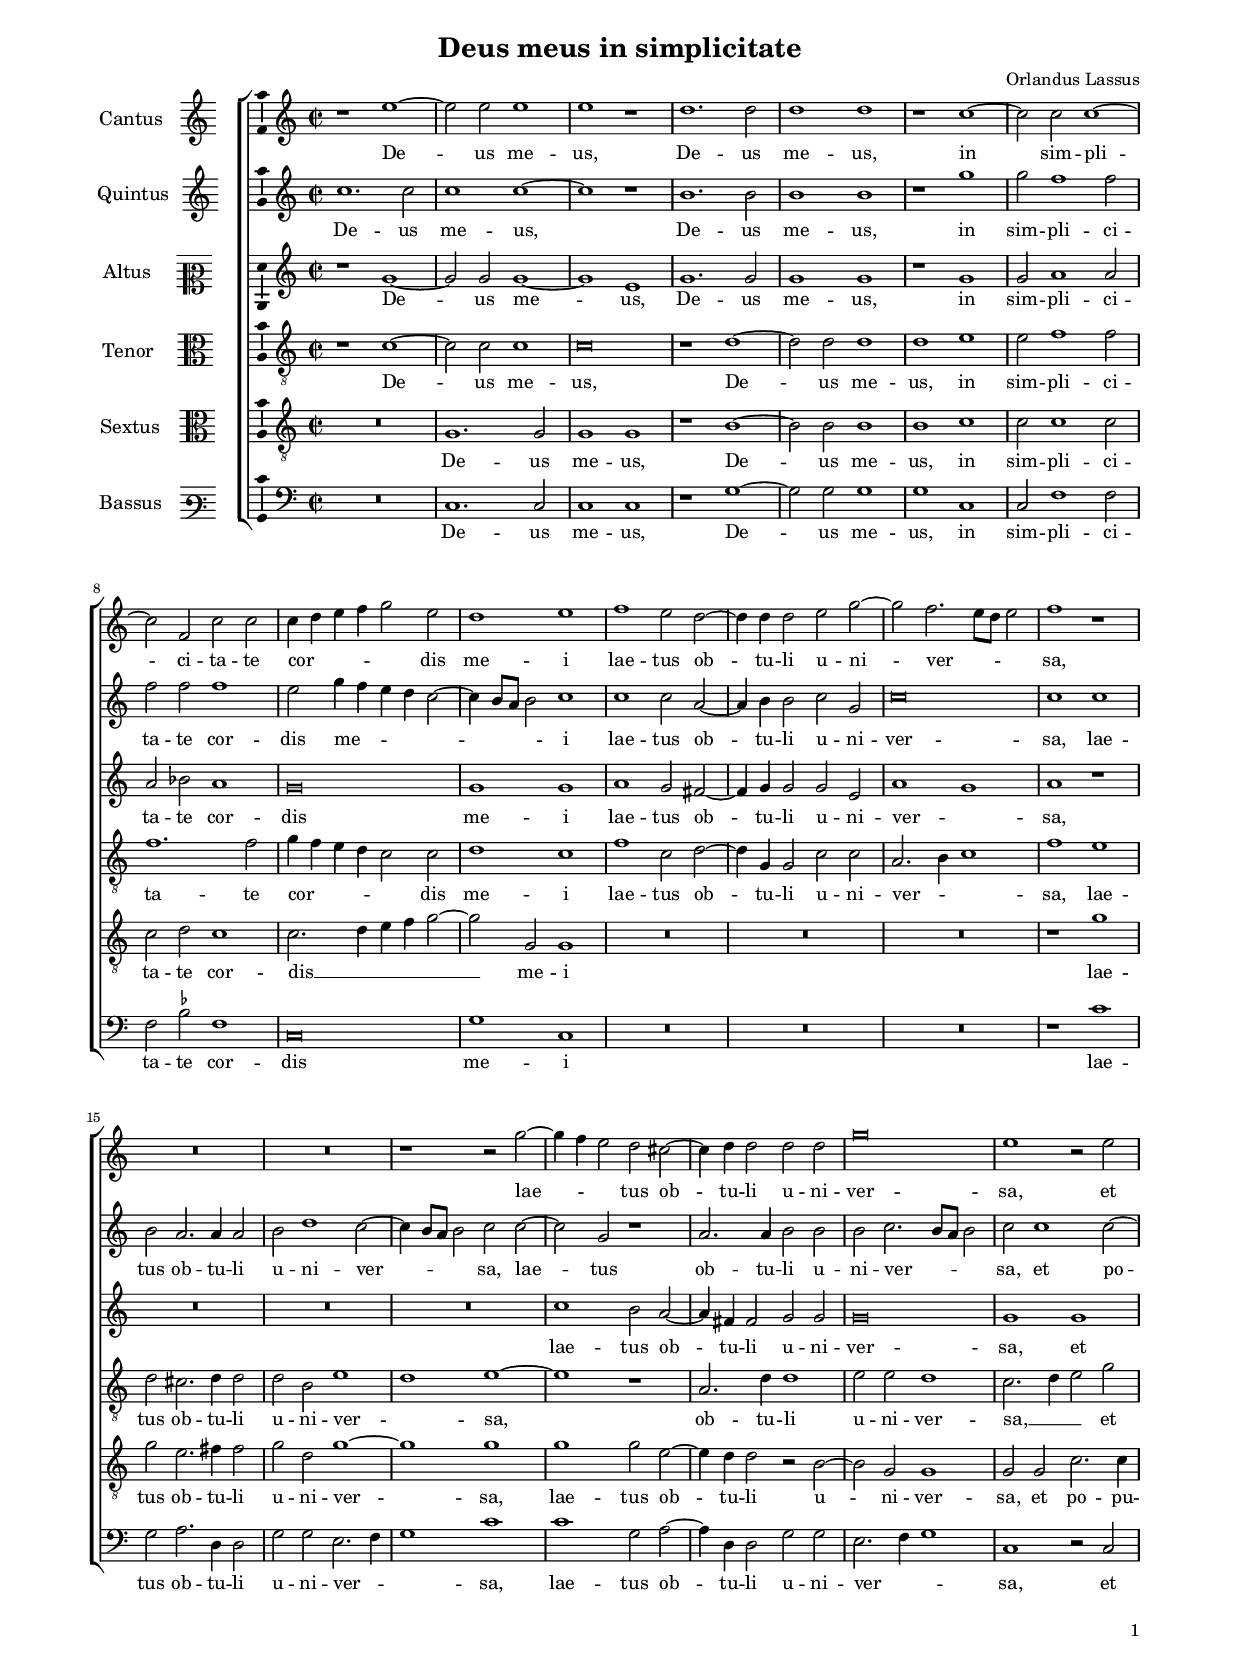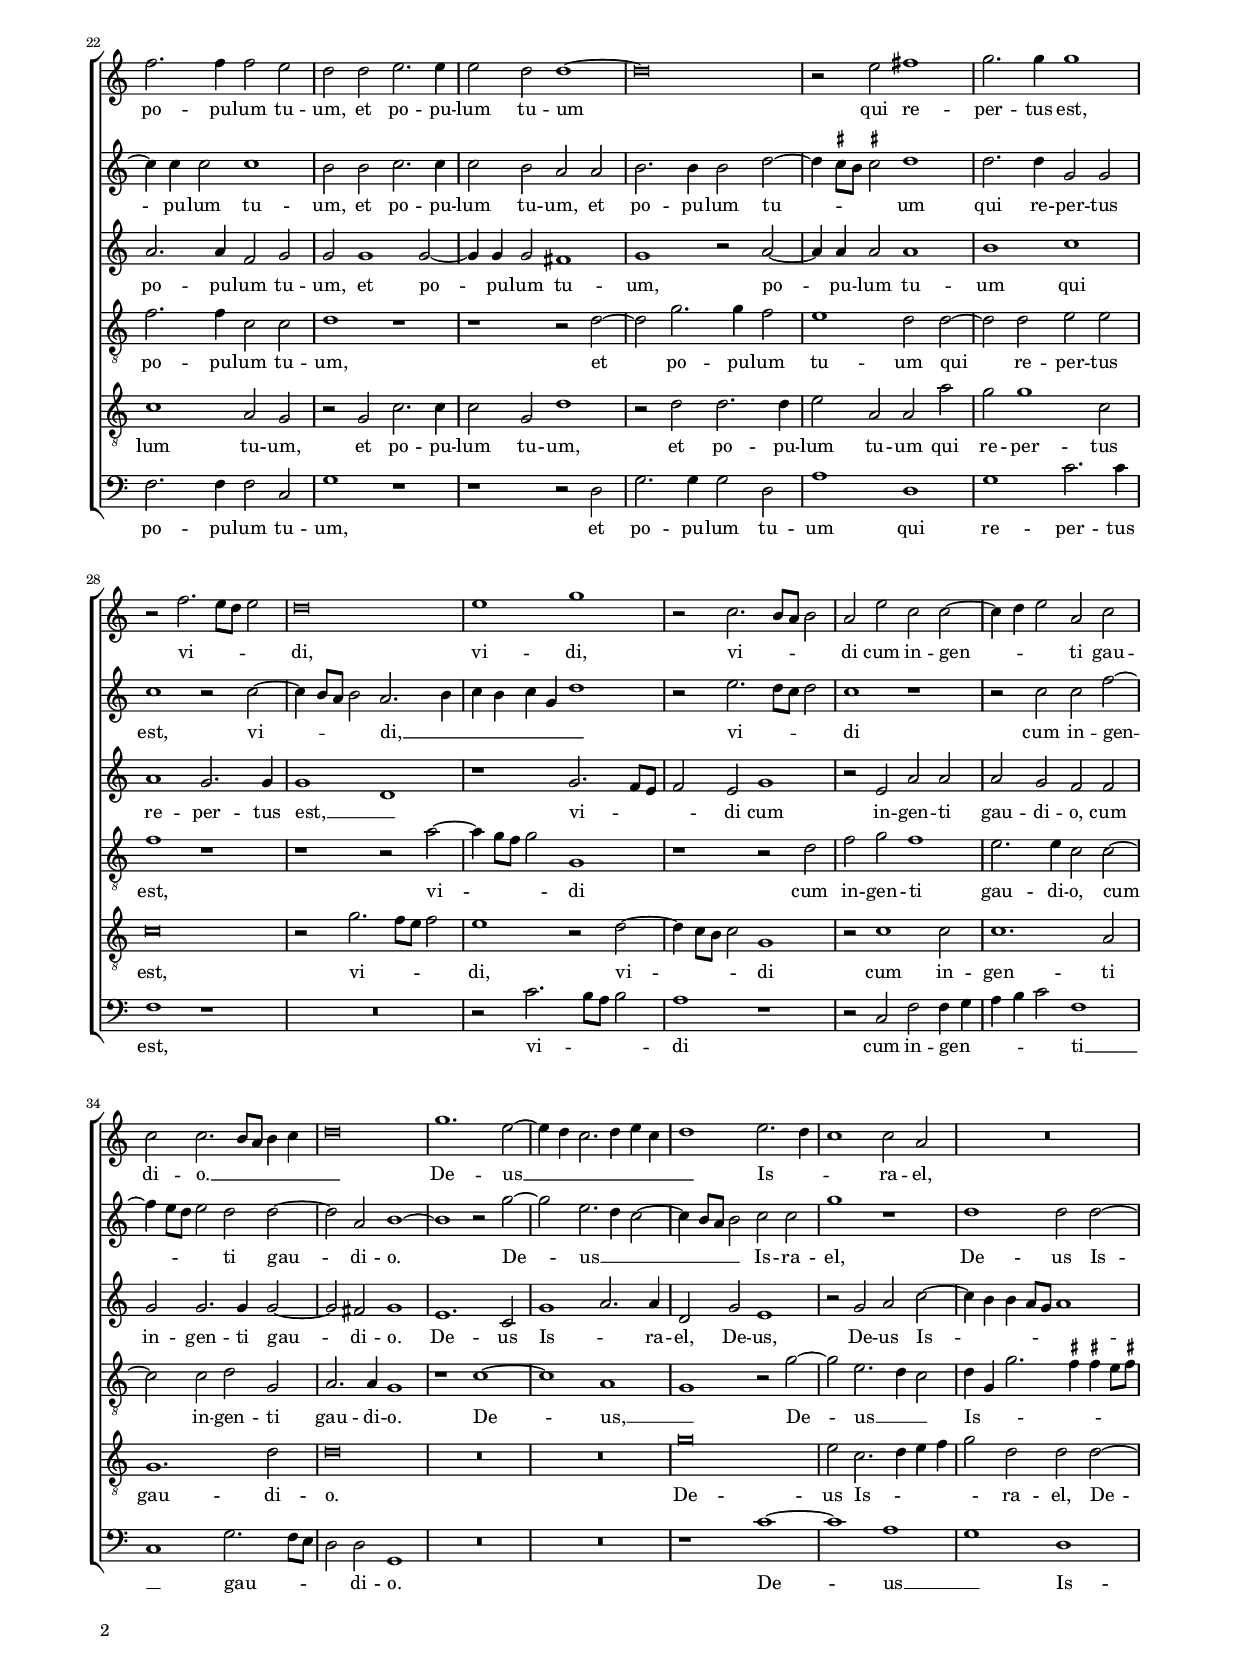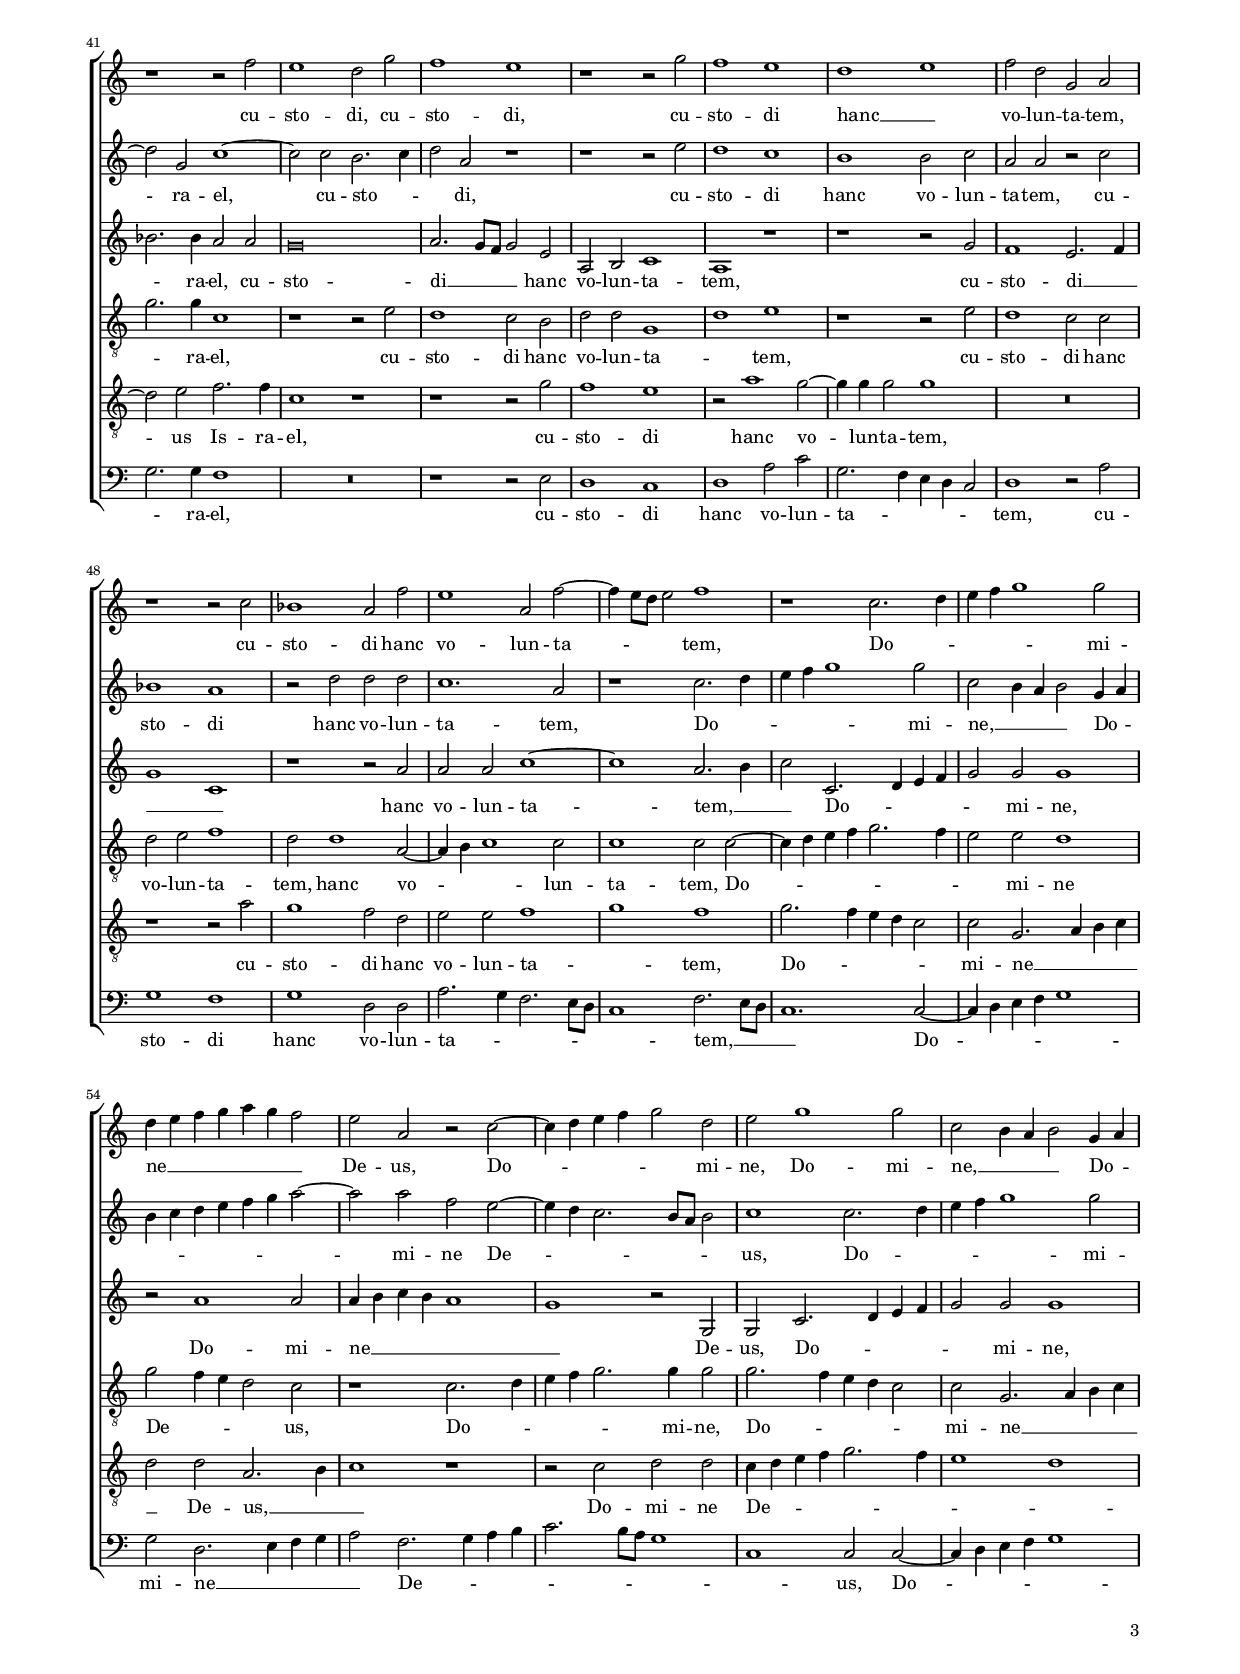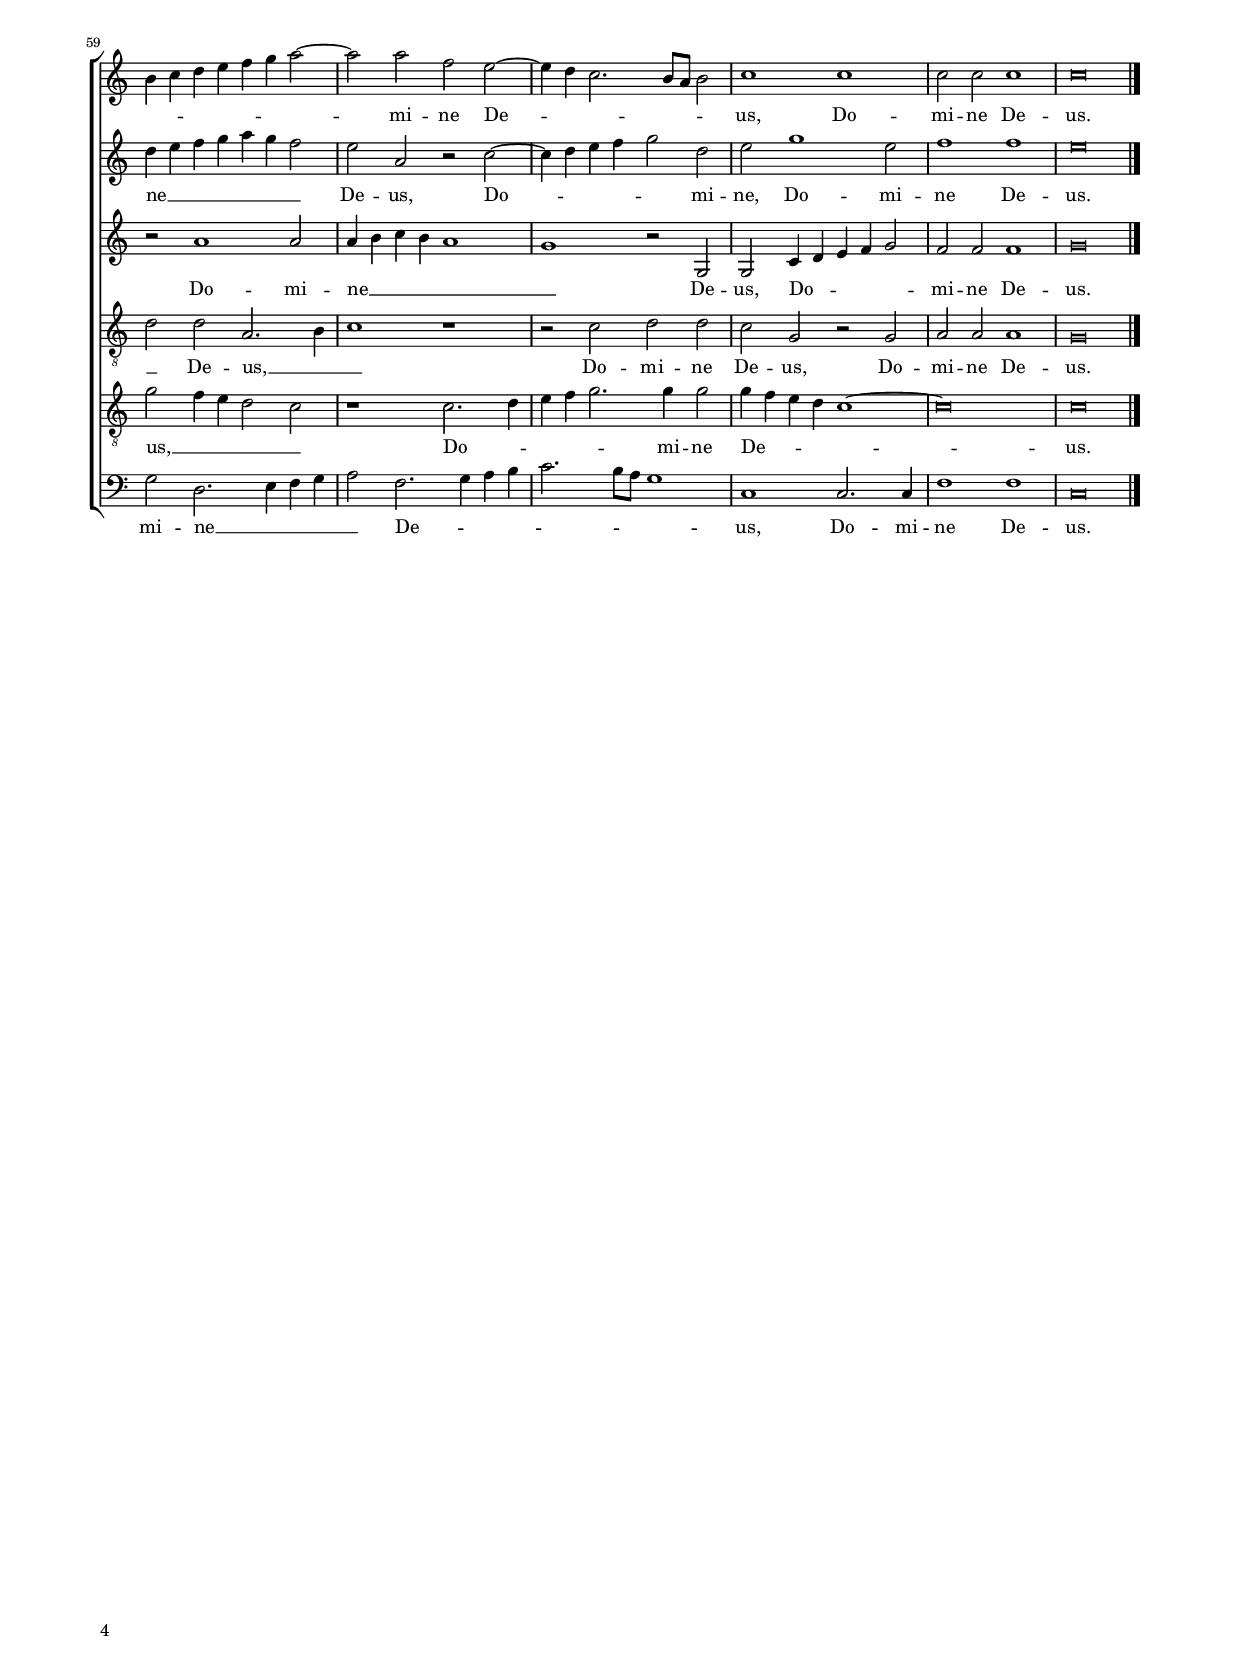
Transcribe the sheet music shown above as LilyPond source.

\header
{
  title="Deus meus in simplicitate"
  composer="Orlandus Lassus"
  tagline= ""
}

\version "2.20.0"
\language deutsch
#(set-global-staff-size 15)
% #(set-default-paper-size "letter")
#(ly:set-option 'point-and-click #f)


\paper
	{
	top-margin = 1.5 \cm
	bottom-margin = 1 \cm
	left-margin = 1.7 \cm
	right-margin = 1.7 \cm
	ragged-bottom = ##f
	ragged-last-bottom = ##t
	print-page-number = ##f
	system-system-spacing = #'((basic-distance . 17) (minimum-distance . 14) (padding . 5) (strechability . 250))
    oddFooterMarkup=\markup   \fill-line { "" \fromproperty #'page:page-number-string }
    evenFooterMarkup=\markup  \fill-line { \fromproperty #'page:page-number-string "" }
    last-bottom-spacing = #'((basic-distance . 12) (minimum-distance . 7) (padding . 4))
%	systems-per-page = 3
%       page-count = 4
%	min-systems-per-page = 3
	}


ficta = { \once \set suggestAccidentals = ##t }
	
forget = #(define-music-function (music) (ly:music?) #{
	\accidentalStyle forget
	$music
	\accidentalStyle default
	#})



global = {
    % \set Staff.autoBeaming = ##f
	\key c \major
	\time 2/2 \set Score.measureLength = #(ly:make-moment 2/1)
    \set Score.tempoHideNote = ##t
    \tempo 2 = 90
    \skip 1*2*64  \bar "|."
	}
   
incipitcantus = \markup { \score {
	{
	\set Staff.instrumentName = \markup { \fontsize #1 "Cantus" }
	\key c \major
	\clef violin
	s4 \bar ""
	}
	\layout  {
	raggedright = ##t
	indent = 1.6 \cm
	line-width = 2.2 \cm
	\context { \Staff \remove Time_signature_engraver }
	\override Staff.Clef.Y-extent = #'(0 . 0)
	}} \hspace #1 }


incipitsextus = \markup { \score {
	{
	\set Staff.instrumentName = \markup { \fontsize #1 "Quintus" }
	\key c \major
	\clef violin
	s4 \bar ""
	}
	\layout  {
	raggedright = ##t
	indent = 1.6 \cm
	line-width = 2.2 \cm
	\context { \Staff \remove Time_signature_engraver }
	\override Staff.Clef.Y-extent = #'(0 . 0)
	}} \hspace #1 }
      
      
incipitaltus = \markup { \score {
	{
	\set Staff.instrumentName = \markup { \fontsize #1 "Altus" }
	\key c \major
	\clef mezzosoprano
	s4 \bar ""
	}
	\layout  {
	raggedright = ##t
	indent = 1.6 \cm
	line-width = 2.2 \cm
	\context { \Staff \remove Time_signature_engraver }
	\override Staff.Clef.Y-extent = #'(0 . 0)
	}} \hspace #1 }


incipittenor = \markup { \score {
	{
	\set Staff.instrumentName = \markup { \fontsize #1 "Tenor" }
	\key c \major
	\clef alto
	s4 \bar ""
	}
	\layout  {
	raggedright = ##t
	indent = 1.6 \cm
	line-width = 2.2 \cm
	\context { \Staff \remove Time_signature_engraver }
	\override Staff.Clef.Y-extent = #'(0 . 0)
	}} \hspace #1 }
      
      
incipitquintus = \markup { \score {
	{
	\set Staff.instrumentName = \markup { \fontsize #1 "Sextus" }
	\key c \major
	\clef alto
	s4 \bar ""
	}
	\layout  {
	raggedright = ##t
	indent = 1.6 \cm
	line-width = 2.2 \cm
	\context { \Staff \remove Time_signature_engraver }
	\override Staff.Clef.Y-extent = #'(0 . 0)
	}} \hspace #1 }
      
      
incipitbassus = \markup { \score {
	{
	\set Staff.instrumentName = \markup { \fontsize #1 "Bassus" }
	\key c \major
	\clef varbaritone
	s4 \bar ""
	}
	\layout  {
	raggedright = ##t
	indent = 1.6 \cm
	line-width = 2.2 \cm
	\context { \Staff \remove Time_signature_engraver }
	\override Staff.Clef.Y-extent = #'(0 . 0)
	}} \hspace #1 }


cantus =  \relative c''
	{
	r1 e~
	e2 e e1
	e1 r
	d1. d2
%5
	d1 d |
	r1 c~
	c2 c c1~ \break \noPageBreak
	c2 f, c' c
	c4 d e f g2 e
%10
	d1 e |
	f1 e2 d~
	d4 d d2 e g~
	g2 f2. e8 d e2
	f1 r \break \noPageBreak
%15
	R\breve |
	R\breve
	r1 r2 g~
	g4 f e2 d cis~
	cis4 d d2 d d
%20
	g\breve |
	e1 r2 e \pageBreak
	f2. f4 f2 e
	d2 d e2. e4
	e2 d d1~
%25
	d\breve |
	r2 e fis1
	g2. g4 g1 \break \noPageBreak
	r2 f2. e8 d e2
	d\breve
%30
	e1 g |
	r2 c,2. h8 a h2
	a2 e' c c~
	c4 d e2 a, c \break \noPageBreak
    c2 c2. h8 a h4 c
%35
	d\breve |
	g1. e2~
	e4 d c2. d4 e c
	d1 e2. d4
	c1 c2 a
%40
	R\breve | \pageBreak
	r1 r2 f'
	e1 d2 g
	f1 e
	r1 r2 g
%45
	f1 e |
	d1 e
	f2 d g, a \break \noPageBreak
	r1 r2 c
	b1 a2 f'
%50
	e1 a,2 f'~ |
	f4 e8 d e2 f1
	r1 c2. d4
	e4 f g1 g2 \break \noPageBreak
	d4 e f g a g f2
%55
	e2 a, r c~ |
	c4 d e f g2 d
	e2 g1 g2
	c,2 h4 a h2 g4 a \pageBreak
	h4 c d e f g a2~
%60
	a2 a f e~ |
	e4 d c2. h8 a h2
	c1 c
	c2 c c1
	c\breve |
	}


sextus = \relative c''
	{
	c1. c2
	c1 c~
	c1 r
	h1. h2
%5
	h1 h |
	r1 g'
	g2 f1 f2
	f2 f f1
	e2 g4 f e d c2~
%10
	c4 h8 a h2 c1 |
	c1 c2 a~
	a4 h h2 c g
	c\breve
	c1 c
%15
	h2 a2. a4 a2 |
	h2 d1 c2~
	c4 h8 a h2 c c~
	c2 g r1
	a2. a4 h2 h
%20
	h2 c2. h8 a h2 |
	c2 c1 c2~
	c4 c c2 c1
	h2 h c2. c4
	c2 h a a
%25
	h2. h4 h2 d~ |
	d4 \ficta cis8 h \ficta cis!2 d1
	d2. d4 g,2 g
	c1 r2 c~
	c4 h8 a h2 a2. h4
%30
	c4 h c g d'1 |
	r2 e2. d8 c d2
	c1 r
	r2 c c f~
	f4 e8 d e2 d d~
%35
	d2 a h1~ |
	h1 r2 g'~
	g2 e2. d4 c2~
	c4 h8 a h2 c c
	g'1 r
%40
	d1 d2 d~ |
	d2 g, c1~
	c2 c h2. c4
	d2 a r1
	r1 r2 e'
%45
	d1 c |
	h1 h2 c
	a2 a r c
	b1 a
	r2 d d d
%50
	c1. a2 |
	r1 c2. d4
	e4 f g1 g2
	c,2 h4 a h2 g4 a
	h4 c d e f g a2~
%55
	a2 a f e~ |
	e4 d c2. h8 a h2
	c1 c2. d4
	e4 f g1 g2
	d4 e f g a g f2
%60
	e2 a, r c~ |
	c4 d e f g2 d
	e2 g1 e2
	f1 f
	e\breve |
	}


altus =  \relative c'
    {
	r1 g'~
	g2 g g1~
	g1 e
	g1. g2
%5
	g1 g |
	r1 g
	g2 a1 a2
	a2 b a1
	g\breve
%10
	g1 g |
	a1 g2 fis~
	fis4 g g2 g e
	a1 g
	a1 r
%15
	R\breve |
	R\breve
	R\breve
	c1 h2 a~
	a4 fis fis2 g g
%20
	g\breve |
	g1 g
	a2. a4 f2 g
	g2 g1 g2~
	g4 g g2 fis1
%25
	g1 r2 a~ |
	a4 a a2 a1
	h1 c
	a1 g2. g4
	g1 d
%30
	r1 g2. f8 e |
	f2 e g1
	r2 e a a
	a2 g f f
	g2 g2. g4 g2~
%35
	g2 fis g1 |
	e1. c2
	g'1 a2. a4
	d,2 g e1
	r2 g a c~
%40
	c4 h h a8 g a1 |
	b2. b4 a2 a
	g\breve
	a2. g8 f g2 e
	a,2 h c1
%45
	a1 r |
	r1 r2 g'
	f1 e2. f4
	g1 c,
	r1 r2 a'
%50
	a2 a c1~ |
	c1 a2. h4
	c2 c,2. d4 e f
	g2 g g1
	r2 a1 a2
%55
	a4 h c h a1 |
	g1 r2 g,
	g2 c2. d4 e f
	g2 g g1
	r2 a1 a2
%60
	a4 h c h a1 |
	g1 r2 g,
	g2 c4 d e f g2
	f2 f f1
	g\breve |
	}


tenor =  \relative c'
	{
	r1 c~
	c2 c c1
	c\breve
	r1 d~
%5
	d2 d d1  |
	d1 e
	e2 f1 f2
	f1. f2
	g4 f e d c2 c
%10
    d1 c |
	f1 c2 d~
	d4 g, g2 c c
	a2. h4 c1
	f1 e
%15
	d2 cis2. d4 d2 |
	d2 h e1
	d1 e~
	e1 r
	a,2. d4 d1
%20
	e2 e d1 |
	c2. d4 e2 g
	f2. f4 c2 c
	d1 r
	r1 r2 d~
%25
	d2 g2. g4 f2 |
	e1 d2 d~
	d2 d e e
	f1 r
	r1 r2 a~
%30
	a4 g8 f g2 g,1 |
	r1 r2 d'
	f2 g f1
	e2. e4 c2 c~
	c2 c d g,
%35
	a2. a4 g1 |
	r1 c~
	c1 a
	g1 r2 g'~
	g2 e2. d4 c2
%40
	d4 g, g'2. \ficta fis4 \ficta fis! e8 \ficta fis! |
	g2. g4 c,1
	r1 r2 e
	d1 c2 h
	d2 d g,1
%45
	d'1 e |
	r1 r2 e
	d1 c2 c
	d2 e f1
	d2 d1 a2~
%50
	a4 h c1 c2 |
	c1 c2 c~
	c4 d e f g2. f4
	e2 e d1
	g2 f4 e d2 c
%55
	r1 c2. d4 |
	e4 f g2. g4 g2
	g2. f4 e d c2
	c2 g2. a4 h c
	d2 d a2. h4
%60
	c1 r |
	r2 c d d
	c2 g r g
	a2 a a1
	g\breve |
    }


quintus  =  \relative c'
	{
	R\breve
	g1. g2
	g1 g
	r1 h~
%5
	h2 h h1 |
	h1 c
	c2 c1 c2
	c2 d c1
	c2. d4 e f g2~
%10
	g2 g, g1 |
	R\breve
	R\breve
	R\breve
	r1 g'
%15
	g2 e2. fis4 fis2 |
	g2 d g1~
	g1 g
	g1 g2 e~
	e4 d d2 r h~
%20
	h2 g g1 |
	g2 g c2. c4
	c1 a2 g
	r2 g c2. c4
	c2 g d'1
%25
	r2 d d2. d4 |
	e2 a, a a'
	g2 g1 c,2
	c\breve
	r2 g'2. f8 e f2
%30
	e1 r2 d~ |
	d4 c8 h c2 g1
	r2 c1 c2
	c1. a2
	g1. d'2
%35
	d\breve |
	R\breve
	R\breve
	g\breve
	e2 c2. d4 e f
%40
	g2 d d d~ |
	d2 e f2. f4
	c1 r
	r1 r2 g'
	f1 e
%45
	r2 a1 g2~ |
	g4 g g2 g1
	R\breve
	r1 r2 a
	g1 f2 d
%50
	e2 e f1 |
	g1 f
	g2. f4 e d c2
	c2 g2. a4 h c
	d2 d a2. h4
%55
	c1 r |
	r2 c d d
	c4 d e f g2. f4
	e1 d
	g2 f4 e d2 c
%60
	r1 c2. d4 |
	e4 f g2. g4 g2
	g4 f e d c1~
	c\breve
	c\breve |
	}


bassus  =  \relative c
	{
	R\breve
	c1. c2
	c1 c
	r1 g'~
%5
	g2 g g1 |
	g1 c,
	c2 f1 f2
	f2 \ficta b f1
	c\breve
%10
	g'1 c, |
	R\breve
	R\breve
	R\breve
	r1 c'
%15
	g2 a2. d,4 d2 |
	g2 g e2. f4
	g1 c
	c1 g2 a~
	a4 d, d2 g g
%20
	e2. f4 g1 |
	c,1 r2 c
	f2. f4 f2 c
	g'1 r
	r1 r2 d
%25
	g2. g4 g2 d |
	a'1 d,
	g1 c2. c4
	f,1 r
	R\breve
%30
	r2 c'2. h8 a h2 |
	a1 r
	r2 c, f f4 g
	a4 h c2 f,1
	c1 g'2. f8 e
%35
	d2 d g,1 |
	R\breve
	R\breve
	r1 c'~
	c1 a
%40
	g1 d |
	g2. g4 f1
	R\breve
	r1 r2 e
	d1 c
%45
	d1 a'2 c |
	g2. f4 e d c2
	d1 r2 a'
	g1 f
	g1 d2 d
%50
	a'2. g4 f2. e8 d |
	c1 f2. e8 d
	c1. c2~
	c4 d e f g1
	g2 d2. e4 f g
%55
	a2 f2. g4 a h |
	c2. h8 a g1
	c,1 c2 c~
	c4 d e f g1
	g2 d2. e4 f g
%60
	a2 f2. g4 a h |
	c2. h8 a g1
	c,1 c2. c4
	f1 f
	c\breve |
	}


lyricscantus = \lyricmode {
	De -- us me -- us,
    De -- us me -- us,
    in sim -- pli -- ci -- ta -- te cor -- _ _ _ _ dis me -- i
    lae -- tus ob -- tu -- li u -- ni -- ver -- _ _ _ sa,
    lae -- _ _ tus ob -- tu -- li u -- ni -- ver -- sa,
    et po -- pu -- lum tu -- um,
    et po -- pu -- lum tu -- um
    qui re -- per -- tus est,
    vi -- _ _ _ di,
    vi -- di,
    vi -- _ _ _ di
    cum in -- gen -- _ _ ti gau -- di -- o. __ _ _ _ _ _
    De -- us __ _ _ _ _ _ _ Is -- _ _ ra -- el,
    cu -- sto -- di,
    cu -- sto -- di,
    cu -- sto -- di hanc __ _ vo -- lun -- ta -- tem,
    cu -- sto -- di hanc vo -- lun -- ta -- _ _ _ tem,
    Do -- _ _ _ _ mi -- ne __ _ _ _ _ _ _ De -- us,
    Do -- _ _ _ _ mi -- ne,
    Do -- mi -- ne, __ _ _ _
    Do -- _ _ _ _ _ _ _ _ mi -- ne De -- _ _ _ _ _ us,
    Do -- mi -- ne De -- us.
	}


lyricssextus = \lyricmode {
	De -- us me -- us,
    De -- us me -- us,
    in sim -- pli -- ci -- ta -- te cor -- dis me -- _ _ _ _ _ _ _ i
    lae -- tus ob -- tu -- li u -- ni -- ver -- sa,
    lae -- tus ob -- tu -- li u -- ni -- ver -- _ _ _ sa,
    lae -- tus ob -- tu -- li u -- ni -- ver -- _ _ _ sa,
    et po -- pu -- lum tu -- um,
    et po -- pu -- lum tu -- um,
    et po -- pu -- lum tu -- _ _ _ um
    qui re -- per -- tus est,
    vi -- _ _ _ di, __ _ _ _ _ _ _
    vi -- _ _ _ di
    cum in -- gen -- _ _ _ ti gau -- di -- o.
    De -- us __ _ _ _ _ _ Is -- ra -- el,
    De -- us Is -- ra -- el,
    cu -- sto -- _ _ di,
    cu -- sto -- di hanc vo -- lun -- ta -- tem,
    cu -- sto -- di hanc vo -- lun -- ta -- tem,
    Do -- _ _ _ _ mi -- ne, __ _ _ _
    Do -- _ _ _ _ _ _ _ _ mi -- ne De -- _ _ _ _ _ us,
    Do -- _ _ _ _ mi -- ne __ _ _ _ _ _ _ De -- us,
    Do -- _ _ _ _ mi -- ne,
    Do -- mi -- ne De -- us.
	}


lyricsaltus = \lyricmode {
	De -- us me -- us,
    De -- us me -- us,
    in sim -- pli -- ci -- ta -- te cor -- dis me -- i
    lae -- tus ob -- tu -- li u -- ni -- ver -- _ sa,
    lae -- tus ob -- tu -- li u -- ni -- ver -- sa,
    et po -- pu -- lum tu -- um,
    et po -- pu -- lum tu -- um,
    po -- pu -- lum tu -- um
    qui re -- per -- tus est, __ _
    vi -- _ _ _ di
    cum in -- gen -- ti gau -- di -- o,
    cum in -- gen -- ti gau -- di -- o.
    De -- us Is -- _ ra -- el,
    De -- us,
    De -- us Is -- _ _ _ _ _ _ ra -- el,
    cu -- sto -- di __ _ _ _ hanc vo -- lun -- ta -- tem,
    cu -- sto -- di __ _ _ _ hanc vo -- lun -- ta -- tem, __ _ _
    Do -- _ _ _ _ mi -- ne,
    Do -- mi -- ne __ _ _ _ _ _ De -- us,
    Do -- _ _ _ _ mi -- ne,
    Do -- mi -- ne __ _ _ _ _ _ De -- us,
    Do -- _ _ _ _ mi -- ne De -- us.
	}
	

lyricstenor = \lyricmode {
	De -- us me -- us,
    De -- us me -- us,
    in sim -- pli -- ci -- ta -- te cor -- _ _ _ _ dis me -- i
    lae -- tus ob -- tu -- li u -- ni -- ver -- _ _ sa,
    lae -- tus ob -- tu -- li u -- ni -- ver -- _ sa,
    ob -- tu -- li u -- ni -- ver -- sa, __ _ _
    et po -- pu -- lum tu -- um,
    et po -- pu -- lum tu -- um
    qui re -- per -- tus est,
    vi -- _ _ _ di
    cum in -- gen -- ti gau -- di -- o,
    cum in -- gen -- ti gau -- di -- o.
    De -- us, __ _
    De -- us __ _ _ Is -- _ _ _ _ _ _ _ ra -- el,
    cu -- sto -- di hanc vo -- lun -- ta -- _ tem,
    cu -- sto -- di hanc vo -- lun -- ta -- tem,
    hanc vo -- _ _ lun -- ta -- tem,
    Do -- _ _ _ _ _ _ mi -- ne De -- _ _ _ us,
    Do -- _ _ _ _ mi -- ne,
    Do -- _ _ _ _ mi -- ne __ _ _ _ _ De -- us, __ _ _
    Do -- mi -- ne De -- us,
    Do -- mi -- ne De -- us.
	}


lyricsquintus = \lyricmode {
	De -- us me -- us,
    De -- us me -- us,
    in sim -- pli -- ci -- ta -- te cor -- dis __ _ _ _ _ me -- i
    lae -- tus ob -- tu -- li u -- ni -- ver -- sa,
    lae -- tus ob -- tu -- li u -- ni -- ver -- sa,
    et po -- pu -- lum tu -- um,
    et po -- pu -- lum tu -- um,
    et po -- pu -- lum tu -- um
    qui re -- per -- tus est,
    vi -- _ _ _ di,
    vi -- _ _ _ di
    cum in -- gen -- ti gau -- di -- o.
    De -- us Is -- _ _ _ _ ra -- el,
    De -- us Is -- ra -- el,
    cu -- sto -- di hanc vo -- lun -- ta -- tem,
    cu -- sto -- di hanc vo -- lun -- ta -- _ tem,
    Do -- _ _ _ _ mi -- ne __ _ _ _ _ De -- us, __ _ _
    Do -- mi -- ne De -- _ _ _ _ _ _ _ us, __ _ _ _ _
    Do -- _ _ _ _ mi -- ne De -- _ _ _ _ us.
	}


lyricsbassus = \lyricmode {
	De -- us me -- us,
    De -- us me -- us,
    in sim -- pli -- ci -- ta -- te cor -- dis me -- i
    lae -- tus ob -- tu -- li u -- ni -- ver -- _ _ sa,
    lae -- tus ob -- tu -- li u -- ni -- ver -- _ _ sa,
    et po -- pu -- lum tu -- um,
    et po -- pu -- lum tu -- um
    qui re -- per -- tus est,
    vi -- _ _ _ di
    cum in -- gen -- _ _ _ _ ti __ _ gau -- _ _ _ di -- o.
    De -- us __ _ Is -- _ ra -- el,
    cu -- sto -- di hanc vo -- lun -- ta -- _ _ _ _ tem,
    cu -- sto -- di hanc vo -- lun -- ta -- _ _ _ _ _ tem, __ _ _ _
    Do -- _ _ _ _ mi -- ne __ _ _ _ _ De -- _ _ _ _ _ _ _ _ us,
    Do -- _ _ _ _ mi -- ne __ _ _ _ _ De -- _ _ _ _ _ _ _ us,
    Do -- mi -- ne De -- us.
	}


\score
{  
	% \transpose {
	\new ChoirStaff \with { \override StaffGrouper.staff-staff-spacing.basic-distance = #12 }
	<<

	\new Staff << \global
	\new Voice="v1" {
		\set Staff.instrumentName=\incipitcantus
		\set Staff.midiInstrument = "reed organ"
		\clef violin
		\cantus }
	\new Lyrics \lyricsto "v1" {\lyricscantus }
	>>


	\new Staff << \global
	\new Voice="v6" {
		\set Staff.instrumentName=\incipitsextus
		\set Staff.midiInstrument = "reed organ"
		\clef violin 
		\sextus}
	\new Lyrics \lyricsto "v6" {\lyricssextus }
	>>


	\new Staff << \global
	\new Voice="v2" {
		\set Staff.instrumentName=\incipitaltus
		\set Staff.midiInstrument = "reed organ"
		\clef violin 
		\altus}
	\new Lyrics \lyricsto "v2" {\lyricsaltus }
	>>


	\new Staff << \global
	\new Voice="v3" {
		\set Staff.instrumentName=\incipittenor
		\set Staff.midiInstrument = "reed organ"
		\clef "G_8"
		\tenor }
	\new Lyrics \lyricsto "v3" {\lyricstenor }
	>>


	\new Staff << \global
	\new Voice="v5" {
		\set Staff.instrumentName=\incipitquintus
		\set Staff.midiInstrument = "reed organ"
		\clef "G_8"
		\quintus}
	\new Lyrics \lyricsto "v5" {\lyricsquintus }
	>>


	\new Staff << \global
	\new Voice="v4" {
		\set Staff.instrumentName=\incipitbassus
		\set Staff.midiInstrument = "reed organ"
		\clef bass 
		\bassus }
	\new Lyrics \lyricsto "v4" {\lyricsbassus}
	>>

	>>
	% } % transpose

	\layout
	{
	indent = 2.5 \cm
%	\context { \Lyrics \override VerticalAxisGroup.nonstaff-relatedstaff-spacing.padding = #2 }
%	\context { \Lyrics \override LyricText.font-size = #1 }
	\context { \Staff \override TimeSignature.break-visibility = #end-of-line-invisible }
    \context { \Staff \consists "Ambitus_engraver" }
%	\context { \Voice \override Slur.transparent = ##t }
	\context { \Score \override BarNumber.padding = #2 }
	\context { \Voice \override NoteHead.style = #'baroque }
	}

\midi
	{
	}

}


% EOF
